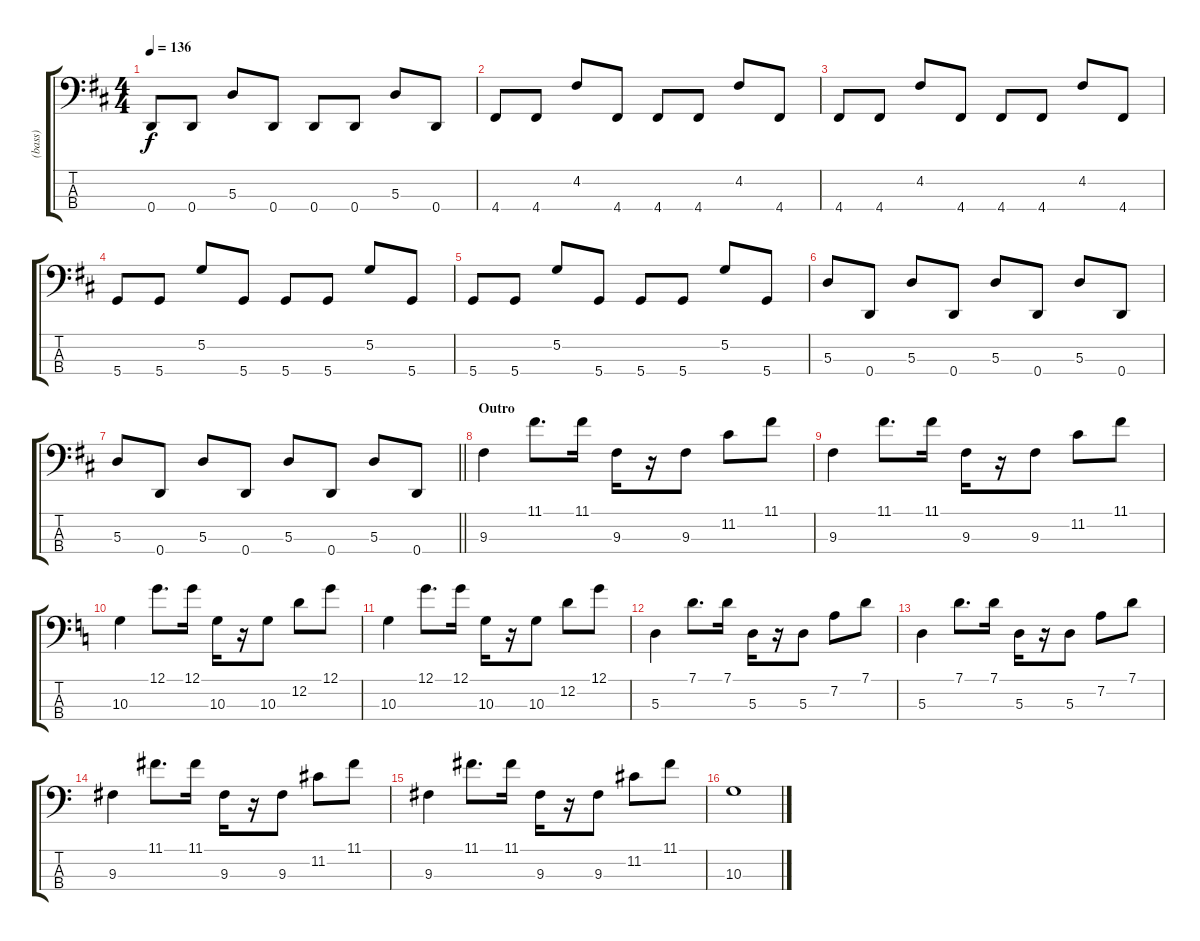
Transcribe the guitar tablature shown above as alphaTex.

\track ("(bass)" "(bass)") {instrument electricbasspick}
\staff {score tabs}
\tuning (G2 D2 A1 D1) {hide}
\ts (4 4)
\tempo 136
\clef f4
\ks d
0.4.8{dy f} 0.4.8 5.3.8 0.4.8 0.4.8 0.4.8 5.3.8 0.4.8 |
4.4.8 4.4.8 4.2.8 4.4.8 4.4.8 4.4.8 4.2.8 4.4.8 |
4.4.8 4.4.8 4.2.8 4.4.8 4.4.8 4.4.8 4.2.8 4.4.8 |
5.4.8 5.4.8 5.2.8 5.4.8 5.4.8 5.4.8 5.2.8 5.4.8 |
5.4.8 5.4.8 5.2.8 5.4.8 5.4.8 5.4.8 5.2.8 5.4.8 |
5.3.8 0.4.8 5.3.8 0.4.8 5.3.8 0.4.8 5.3.8 0.4.8 |
\barLineRight lightlight
5.3.8 0.4.8 5.3.8 0.4.8 5.3.8 0.4.8 5.3.8 0.4.8 |
\section ("" "Outro")
9.3.4 11.1.8{d} 11.1.16 9.3.16 r.16 9.3.8 11.2.8 11.1.8 |
9.3.4 11.1.8{d} 11.1.16 9.3.16 r.16 9.3.8 11.2.8 11.1.8 |
\ks c
10.3.4 12.1.8{d} 12.1.16 10.3.16 r.16 10.3.8 12.2.8 12.1.8 |
10.3.4 12.1.8{d} 12.1.16 10.3.16 r.16 10.3.8 12.2.8 12.1.8 |
5.3.4 7.1.8{d} 7.1.16 5.3.16 r.16 5.3.8 7.2.8 7.1.8 |
5.3.4 7.1.8{d} 7.1.16 5.3.16 r.16 5.3.8 7.2.8 7.1.8 |
9.3.4 11.1.8{d} 11.1.16 9.3.16 r.16 9.3.8 11.2.8 11.1.8 |
9.3.4 11.1.8{d} 11.1.16 9.3.16 r.16 9.3.8 11.2.8 11.1.8 |
10.3.1
